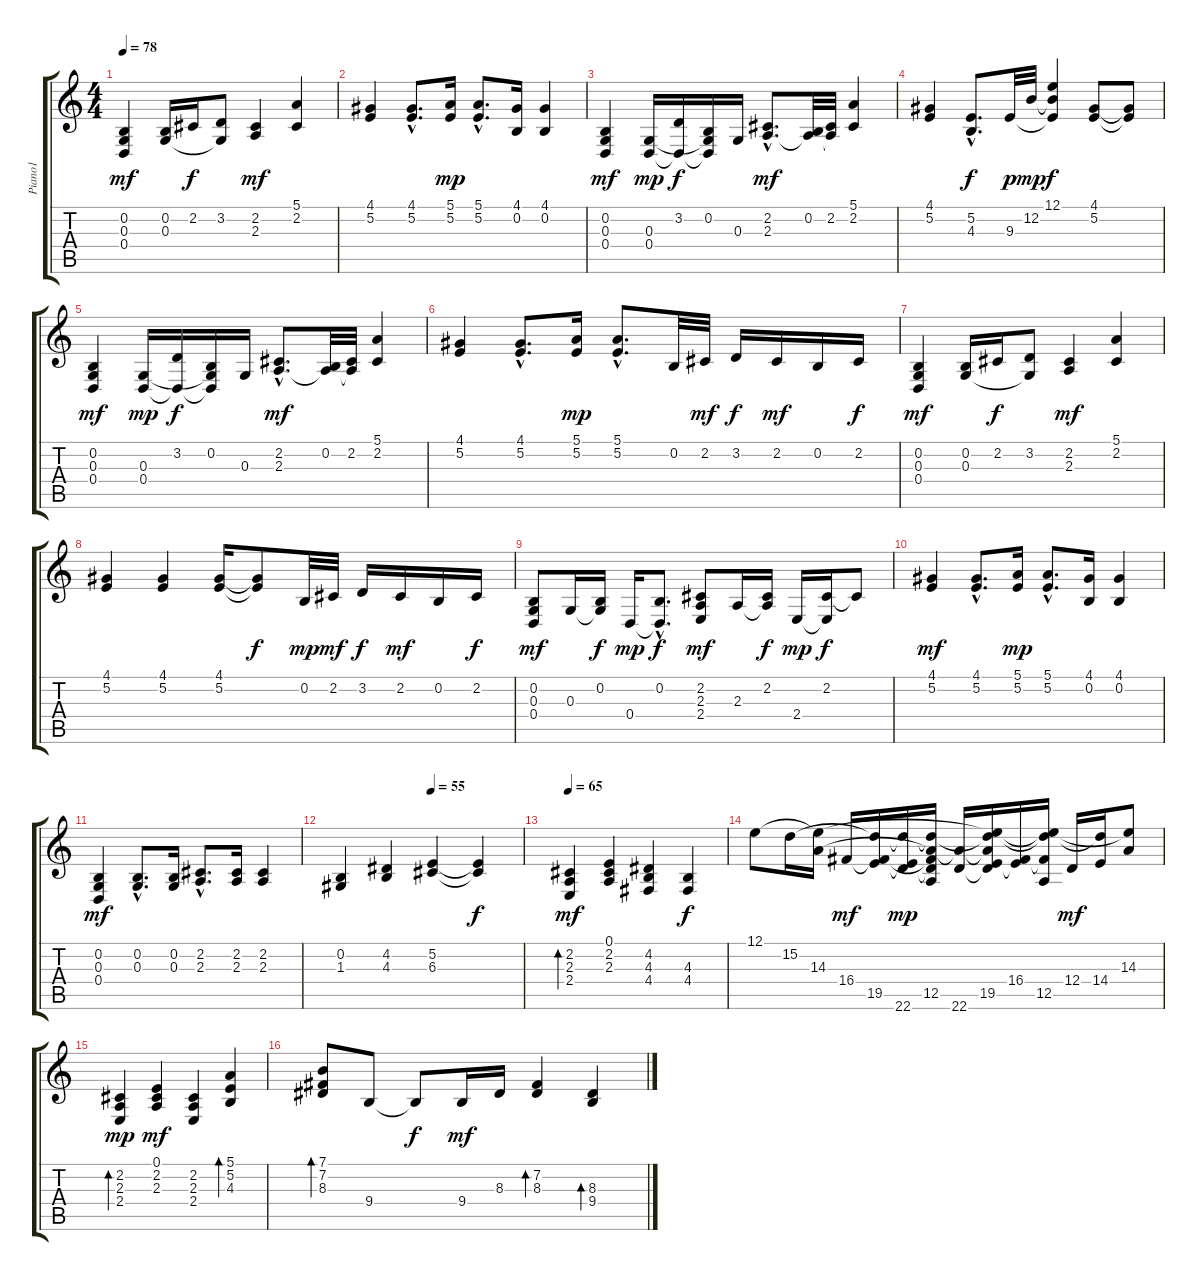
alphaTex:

\track ("Piano1" "Piano1") {instrument brightacousticpiano}
\staff {score tabs}
\tuning (E4 B3 G3 D3 A2 E2) {hide}
\ts (4 4)
\tempo 78
\tempo 65
\tempo 78
\clef g2
\ks c
(0.2 0.3 0.4).4{dy mf instrument brightacousticpiano} (0.2 0.3).16 2.2.16{dy f} (3.2 0.3{t}).8 (2.2 2.3).4{dy mf} (5.1 2.2).4 |
(4.1 5.2).4 (4.1{hac} 5.2{hac}).8{d} (5.1 5.2).16{dy mp} (5.1{hac} 5.2{hac}).8{d} (4.1 0.2).16 (4.1 0.2).4 |
(0.2 0.3 0.4).4{dy mf} (0.3 0.4).16{dy mp} (3.2 0.4{t}).16{dy f} (0.2 0.3{t} 0.4{t}).16 0.3.16 (2.2{hac} 2.3{hac}).8{d dy mf} (0.2 2.3{t}).32 (2.2 2.3{t}).32 (5.1 2.2).4 |
(4.1 5.2).4 (5.2{hac} 4.3{hac}).8{d dy f} 9.3.32{dy p} 12.2.32{dy mp} (12.1 12.2{t} 9.3{t}).4{dy f} (4.1 5.2).8 (4.1{t} 5.2{t}).8 |
(0.2 0.3 0.4).4{dy mf} (0.3 0.4).16{dy mp} (3.2 0.4{t}).16{dy f} (0.2 0.3{t} 0.4{t}).16 0.3.16 (2.2{hac} 2.3{hac}).8{d dy mf} (0.2 2.3{t}).32 (2.2 2.3{t}).32 (5.1 2.2).4 |
(4.1 5.2).4 (4.1{hac} 5.2{hac}).8{d} (5.1 5.2).16{dy mp} (5.1{hac} 5.2{hac}).8{d} 0.2.32 2.2.32{dy mf} 3.2.16{dy f} 2.2.16{dy mf} 0.2.16 2.2.16{dy f} |
(0.2 0.3 0.4).4{dy mf} (0.2 0.3).16 2.2.16{dy f} (3.2 0.3{t}).8 (2.2 2.3).4{dy mf} (5.1 2.2).4 |
(4.1 5.2).4 (4.1 5.2).4 (4.1 5.2).16 (4.1{t} 5.2{t}).8{dy f} 0.2.32{dy mp} 2.2.32{dy mf} 3.2.16{dy f} 2.2.16{dy mf} 0.2.16 2.2.16{dy f} |
(0.2 0.3 0.4).8{dy mf} 0.3.16 (0.2 0.3{t}).16{dy f} 0.4.16{dy mp} (0.2{hac} 0.4{hac t}).8{d dy f} (2.2 2.3 2.4).8{dy mf} 2.3.16 (2.2 2.3{t}).16{dy f} 2.4.16{dy mp} (2.2 2.4{t}).16{dy f} 2.2{t}.8 |
(4.1 5.2).4{dy mf} (4.1{hac} 5.2{hac}).8{d} (5.1 5.2).16{dy mp} (5.1{hac} 5.2{hac}).8{d} (4.1 0.2).16 (4.1 0.2).4 |
(0.2 0.3 0.4).4{dy mf} (0.2{hac} 0.3{hac}).8{d} (0.2 0.3).16 (2.2{hac} 2.3{hac}).8{d} (2.2 2.3).16 (2.2 2.3).4 |
\tempo (55 0.5)
(0.2 1.3).4 (4.2 4.3).4 (5.2 6.3).4 (5.2{t} 6.3{t}).4{dy f} |
\tempo 65
(2.2 2.3 2.4).4{bd 240 dy mf} (0.1 2.2 2.3).4 (4.2 4.3 4.4).4 (4.3 4.4).4{dy f} |
12.1.8 15.2.16 (12.1{t} 14.3).16 16.4.16{dy mf} (15.2{t} 16.4{t} 19.5).16 (15.2{t} 19.5{t} 22.6).16{dy mp} (15.2{t} 14.3{t} 16.4{t} 12.5 22.6{t}).16 (14.3{t} 22.6).16 (12.1{t} 15.2{t} 14.3{t} 19.5 22.6{t}).16 (16.4 19.5{t}).16 (12.1{t} 15.2{t} 16.4{t} 12.5).16 12.4.16{dy mf} (15.2{t} 14.4).16 (12.1{t} 14.3).8 |
(2.2 2.3 2.4).4{bd 240 dy mp} (0.1 2.2 2.3).4{dy mf} (2.2 2.3 2.4).4 (5.1 5.2 4.3).4{bd 240} |
(7.1 7.2 8.3).8{bd 240} 9.4.8 9.4{t}.8{dy f} 9.4.16{dy mf} 8.3.16 (7.2 8.3).4{bd 240} (8.3 9.4).4{bd 240}
